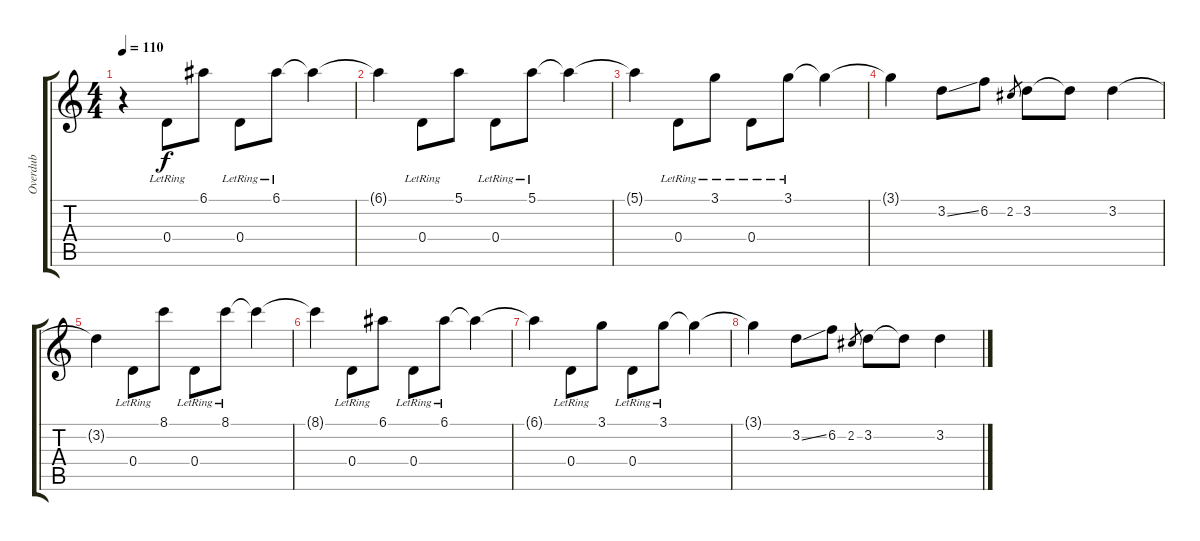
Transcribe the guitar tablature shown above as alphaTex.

\track ("Overdub" "Overdub") {instrument electricguitarjazz}
\staff {score tabs}
\tuning (E4 B3 G3 D3 A2 E2) {hide}
\ts (4 4)
\tempo 110
\clef g2
\ks c
r.4{dy f} 0.4{lr}.8 6.1.8 0.4{lr}.8 6.1{lr}.8 6.1{t}.4 |
6.1{t}.4 0.4{lr}.8 5.1.8 0.4{lr}.8 5.1{lr}.8 5.1{t}.4 |
5.1{t}.4 0.4{lr}.8 3.1{lr}.8 0.4{lr}.8 3.1{lr}.8 3.1{t}.4 |
3.1{t}.4 3.2{ss}.8 6.2.8 2.2.8{gr} 3.2.8 3.2{t}.8 3.2.4 |
3.2{t}.4 0.4{lr}.8 8.1.8 0.4{lr}.8 8.1{lr}.8 8.1{t}.4 |
8.1{t}.4 0.4{lr}.8 6.1.8 0.4{lr}.8 6.1{lr}.8 6.1{t}.4 |
6.1{t}.4 0.4{lr}.8 3.1.8 0.4{lr}.8 3.1{lr}.8 3.1{t}.4 |
3.1{t}.4 3.2{ss}.8 6.2.8 2.2.8{gr} 3.2.8 3.2{t}.8 3.2.4
